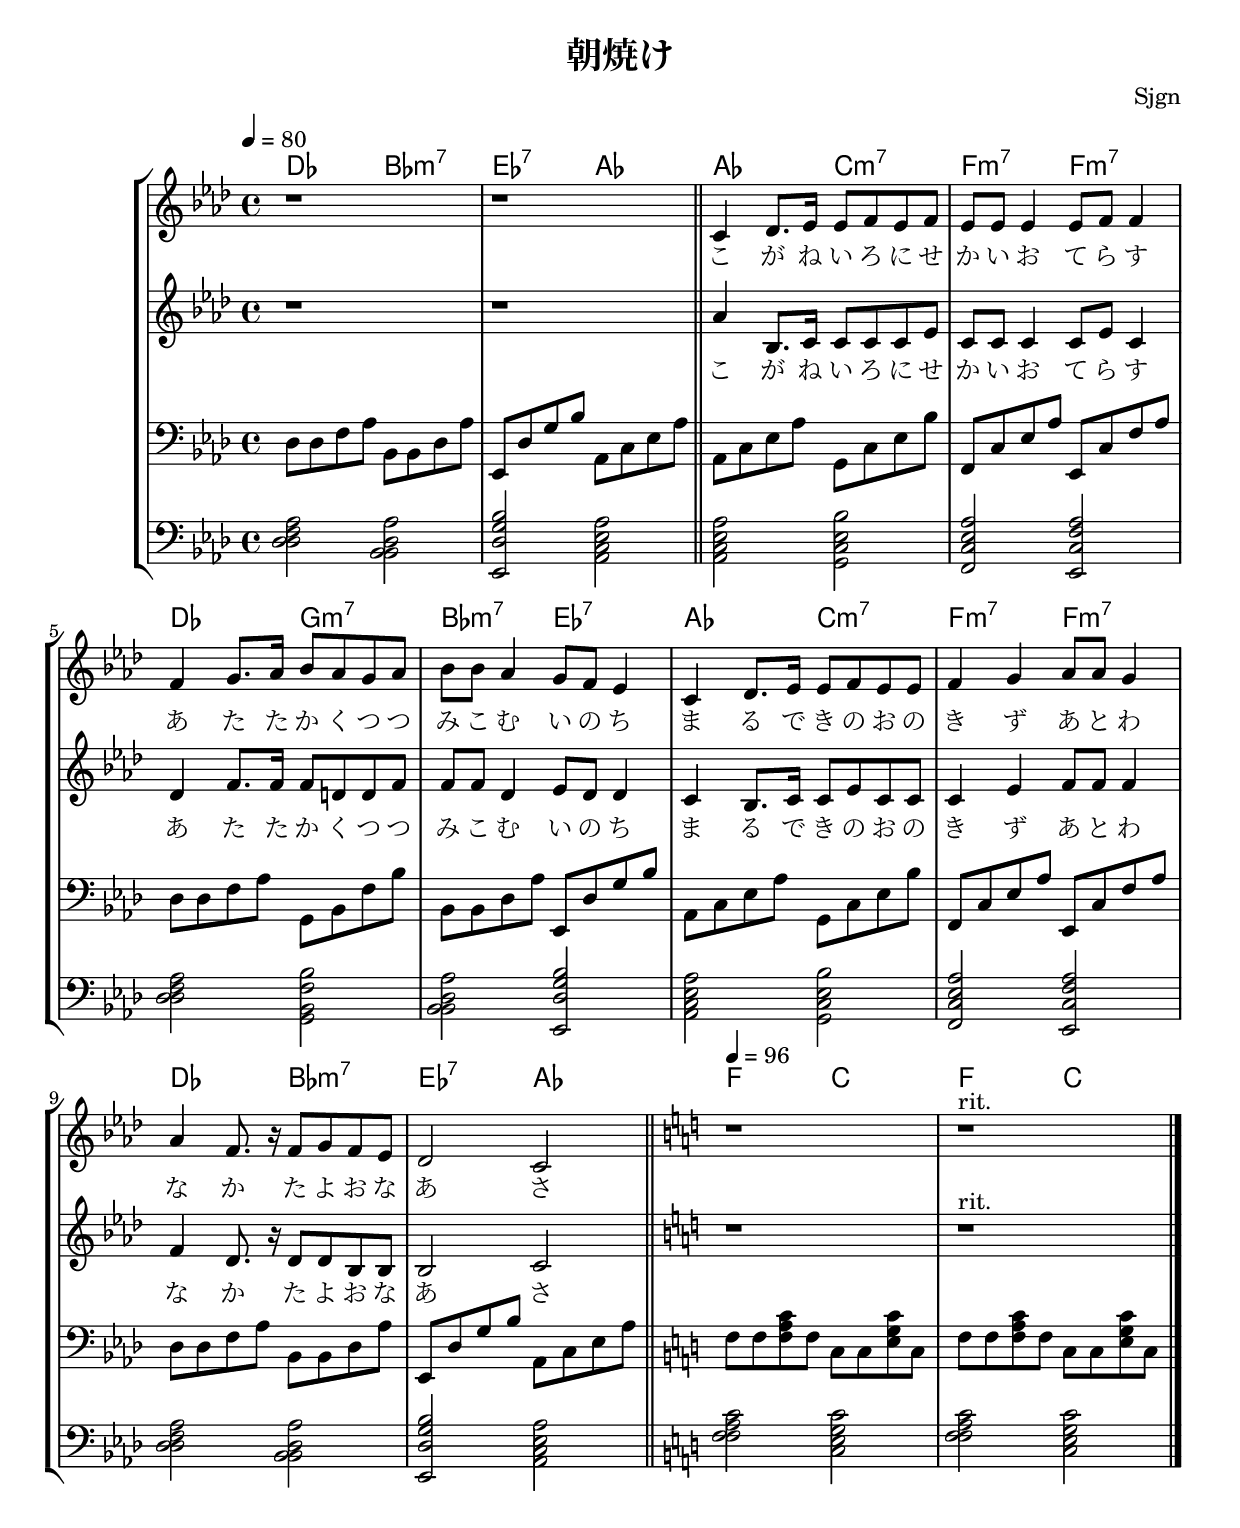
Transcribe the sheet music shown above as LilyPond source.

\version "2.12.1"

\header {
	title = \markup {朝焼け}
	composer = \markup \center-column {Sjgn}
}

harmony = \chordmode {
	des2 bes:min7 es:7 as 

	as c:min7 f:min7 f:min7 des g:min7 bes:min7 es:7 as c:min7 f:min7 f:min7 des bes:min7 es:7 as 

	f c f c 
}

melody = {
	\key as \major
	\tempo 4 = 80
	r1 | r1   
	\set Staff.midiInstrument = #"fss0.35"
	c'4  des'8.  es'16  es'8  f'8  es'8  f'8 
	es'8  es'8  es'4  es'8  f'8  f'4 
	f'4  g'8.  as'16  bes'8  as'8  g'8  as'8 
	bes'8  bes'8  as'4  g'8  f'8  es'4 
	c'4  des'8.  es'16  es'8  f'8  es'8  es'8 
	f'4  g'4  as'8  as'8  g'4 
	as'4  f'8.  r16  f'8  g'8  f'8  es'8 
	des'2  c'2
	\key c \major
	\tempo 4 = 96
	r1 | r1^"rit." \bar "|."
}

words = \lyricmode {
	
	こ  が  ね  い  ろ  に  せ  か  い  お  て  ら  す  あ  た  た  か  く  つ  つ  み  こ  む  い  の  ち  ま  る  で  き  の  お  の  き  ず  あ  と  わ  な  か  た  よ  お  な  あ  さ  
	
}

secondmelody = {
	\key as \major
	\tempo 4 = 80
	r1 | r1   
	\set Staff.midiInstrument = #"fss0.35"
	as'4  bes8.  c'16  c'8  c'8  c'8  es'8 
	c'8  c'8  c'4  c'8  es'8  c'4 
	des'4  f'8.  f'16  f'8  d'8  d'8  f'8 
	f'8  f'8  des'4  es'8  des'8  des'4 
	c'4  bes8.  c'16  c'8  es'8  c'8  c'8 
	c'4  es'4  f'8  f'8  f'4 
	f'4  des'8.  r16  des'8  des'8  bes8  bes8 
	bes2  c'2
	\key c \major
	\tempo 4 = 96
	r1 | r1^"rit." \bar "|."
}

secondwords = \lyricmode {
	
	こ  が  ね  い  ろ  に  せ  か  い  お  て  ら  す  あ  た  た  か  く  つ  つ  み  こ  む  い  の  ち  ま  る  で  き  の  お  の  き  ず  あ  と  わ  な  か  た  よ  お  な  あ  さ  
	
}

tempochange = {
	\tempo 4 = 80
	r1 | r1 \bar "||"
	\tempo 4 = 80
	r1 | r1 | r1 | r1 | r1 | r1 | r1 | r1 \bar "||"
	\tempo 4 = 96
	r1 | \tempo 4 = 72 r2 \tempo 4 = 64 r2 \bar "|."
}

mainacc = {
	\clef bass
	\set Staff.midiInstrument = #"Acoustic Guitar (steel)"
	\key as \major
	\tempo 4 = 80
	des8 des8 f8 as8
	bes,8 bes,8 des8 as8
	es,8 des8 g8 bes8
	as,8 c8 es8 as8
	\bar "||"

	\set Staff.midiInstrument = #"Acoustic Guitar (steel)"
	as,8 c8 es8 as8
	g,8 c8 es8 bes8
	f,8 c8 es8 as8
	es,8 c8 f8 as8
	des8 des8 f8 as8
	g,8 bes,8 f8 bes8
	bes,8 bes,8 des8 as8
	es,8 des8 g8 bes8
	as,8 c8 es8 as8
	g,8 c8 es8 bes8
	f,8 c8 es8 as8
	es,8 c8 f8 as8
	des8 des8 f8 as8
	bes,8 bes,8 des8 as8
	es,8 des8 g8 bes8
	as,8 c8 es8 as8
	\bar "||"

	\set Staff.midiInstrument = #"Acoustic Guitar (steel)"
	\key c \major
	\tempo 4 = 96
	f8 f8 <f a c'>8 f8
	c8 c8 <e g c'>8 c8
	f8 f8 <f a c'>8 f8
	c8 c8 <e g c'>8 c8
	\bar "|."
}

subacc = {
	\clef bass
	\set Staff.midiInstrument = #"Electric Guitar (clean)"
	\key as \major
	\tempo 4 = 80
	<des des f as>2
	<bes, bes, des as>2
	<es, des g bes>2
	<as, c es as>2
	\bar "||"

	\set Staff.midiInstrument = #"Electric Guitar (clean)"
	<as, c es as>2
	<g, c es bes>2
	<f, c es as>2
	<es, c f as>2
	<des des f as>2
	<g, bes, f bes>2
	<bes, bes, des as>2
	<es, des g bes>2
	<as, c es as>2
	<g, c es bes>2
	<f, c es as>2
	<es, c f as>2
	<des des f as>2
	<bes, bes, des as>2
	<es, des g bes>2
	<as, c es as>2
	\bar "||"

	\set Staff.midiInstrument = #"Acoustic Bass"
	\key c \major
	\tempo 4 = 96
	<f f a c'>2
	<c e g c'>2
	<f f a c'>2
	<c e g c'>2
	\bar "|."
}

percA = {
	\drummode {
	r1 |r1 \bar "||"
	r1 |r1 |r1 |r1 |r1 |r1 |r1 |r1 \bar "||"
	hh8 hh8 hh8 hh8 hh8 hh8 hh8 hh8  |r8 hh2. r8  \bar "|."
	}
}

percB = {
	\drummode {
	r1 |r1 \bar "||"
	r1 |r1 |r1 |r1 |r1 |r1 |r1 |r1 \bar "||"
	r4 sn8. sn8 sn8. sn8. sn16  |r4 sn2 sn4  \bar "|."
	}
}

percC = {
	\drummode {
	r1 |r1 \bar "||"
	r1 |r1 |r1 |r1 |r1 |r1 |r1 |r1 \bar "||"
	bd8 bd4 bd2 bd8  |bd8 bd4. bd4. bd8  \bar "|."
	}
}

percD = {
	\drummode {
	r1 |r1 \bar "||"
	r1 |r1 |r1 |r1 |r1 |r1 |r1 |r1 \bar "||"
	r1  |r2 r8 hho4.  \bar "|."
	}
}

percE = {
	\drummode {
	r1 |r1 \bar "||"
	r1 |r1 |r1 |r1 |r1 |r1 |r1 |r1 \bar "||"
	r1 |cymc1  \bar "|."
	}
}

percF = {
	\drummode {
	r1 | r1 \bar "||"
	r1 | r1 | r1 | r1 | r1 | r1 | r1 | r1 \bar "||"
	r1 |r4 r16 tommh16 tommh4. tommh4  \bar "|."
	}
}

percG = {
	\drummode {
	r1 | r1 \bar "||"
	r1 | r1 | r1 | r1 | r1 | r1 | r1 | r1 \bar "||"
	r1 |r4. r16 tomml4. tomml8.  \bar "|."
	}
}

percH = {
	\drummode {
	r1 | r1 \bar "||"
	r1 | r1 | r1 | r1 | r1 | r1 | r1 | r1 \bar "||"
	r1 |r2 r16 toml8 toml4 r16  \bar "|."
	}
}

percI = {
	\drummode {
	r1 | r1 \bar "||"
	r1 | r1 | r1 | r1 | r1 | r1 | r1 | r1 \bar "||"
	r1 |r2 r8 tomfh4 tomfh8  \bar "|."
	}
}

\score {
	<<
		\new StaffGroup <<
			\new ChordNames {\harmony}
			\new Voice = "melody" {\melody}
			\new Lyrics \lyricsto "melody" \words
			\new Voice = "secondmelody" {\secondmelody}
			\new Lyrics \lyricsto "secondmelody" \secondwords
			\new Staff = "mainacc" {\mainacc}
			\new Staff = "subacc" {\subacc}
		>>
	>>
	\layout { }
}
